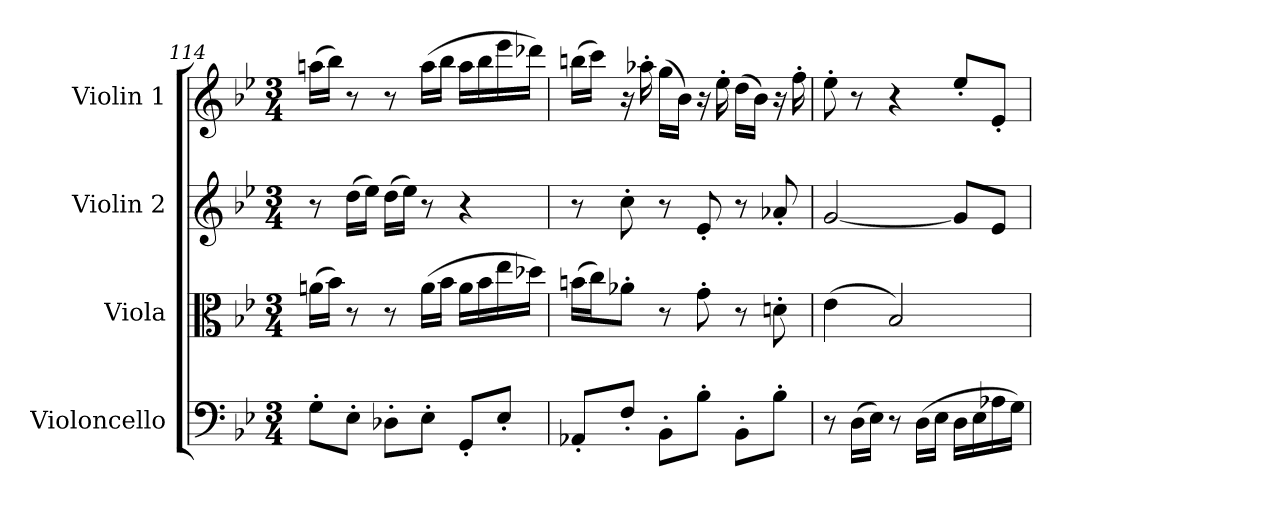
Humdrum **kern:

**kern	**kern	**kern	**kern
*part4	*part3	*part2	*part1
*staff4	*staff3	*staff2	*staff1
*I"Violoncello	*I"Viola	*I"Violin 2	*I"Violin 1
*I'Vc	*I'Vla	*I'Vln	*I'Vln
*clefF4	*clefC3	*clefG2	*clefG2
*k[b-e-]	*k[b-e-]	*k[b-e-]	*k[b-e-]
*M3/4	*M3/4	*M3/4	*M3/4
=114	=114	=114	=114
8G'\L	(16an\LL	8r	(>16aan\LL
.	16b-\JJ)	.	16bb-\JJ)
8E-'\J	8r	(16dd\LL	8r
.	.	16ee-\JJ)	.
8D-X'\L	8r	(16dd\LL	8r
.	.	16ee-\JJ)	.
8E-'\J	(16a\LL	8r	(16aa\LL
.	16b-\JJ	.	16bb-\JJ
8GG'/L	16a\LL	4r	16aa\LL
.	16b-\	.	16bb-\
8E-'/J	16ee-\	.	16eee-\
.	16dd-X\JJ)	.	16ddd-X\JJ)
!!LO:LB:g=z
=115	=115	=115	=115
8AA-X'/L	(16bn\LL	8r	(>16bbn\LL
.	16cc\J)	.	16ccc\JJ)
8F'/J	8a-X'\J	8cc'\	16r
.	.	.	16aa-X'\
8BB-'\L	8r	8r	(16gg\LL
.	.	.	16b-\JJ)
8B-'\J	8g'\	8e-'/	16r
.	.	.	16ee-'\
8BB-'\L	8r	8r	(16dd\LL
.	.	.	16b-\JJ)
8B-'\J	8dn'\	8a-X'/	16r
.	.	.	16ff'\
=116	=116	=116	=116
8r	(4e-\	[2g/	8ee-'\
(16D\LL	.	.	8r
16E-\JJ)	.	.	.
8r	2B-/)	.	4r
(16D\LL	.	.	.
16E-\JJ	.	.	.
16D\LL	.	8g/L]	8ee-'/L
16E-\	.	.	.
16A-X\	.	8e-/J	8e-'/J
16G\JJ)	.	.	.
=	=	=	=
*-	*-	*-	*-
